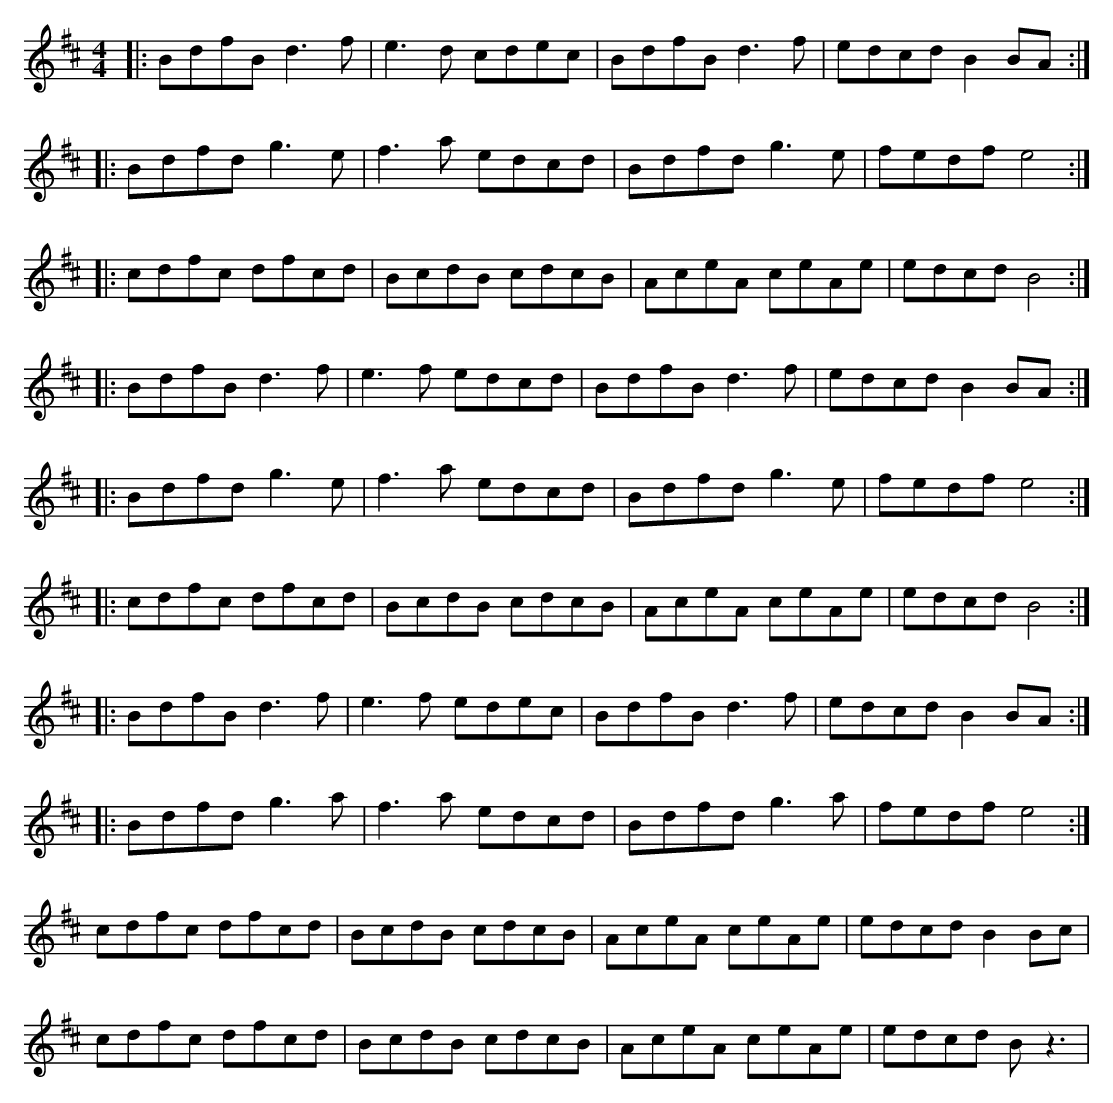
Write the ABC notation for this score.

X:1
M:4/4
K:Bmin
|:BdfB d3 f|e3 d cdec|BdfB d3 f|edcd B2BA:|
|:Bdfd g3 e|f3 a edcd|Bdfd g3 e|fedf e4:|
|:cdfc dfcd|BcdB cdcB|AceA ceAe|edcd B4:|
|:BdfB d3 f|e3 f edcd|BdfB d3 f|edcd B2BA:|
|:Bdfd g3 e|f3 a edcd|Bdfd g3 e|fedf e4:|
|:cdfc dfcd|BcdB cdcB|AceA ceAe|edcd B4:|
|:BdfB d3 f|e3 f edec|BdfB d3 f|edcd B2BA:|
|:Bdfd g3 a|f3 a edcd|Bdfd g3 a|fedf e4:|
cdfc dfcd|BcdB cdcB|AceA ceAe|edcd B2 Bc|
cdfc dfcd|BcdB cdcB|AceA ceAe|edcd B z3|
